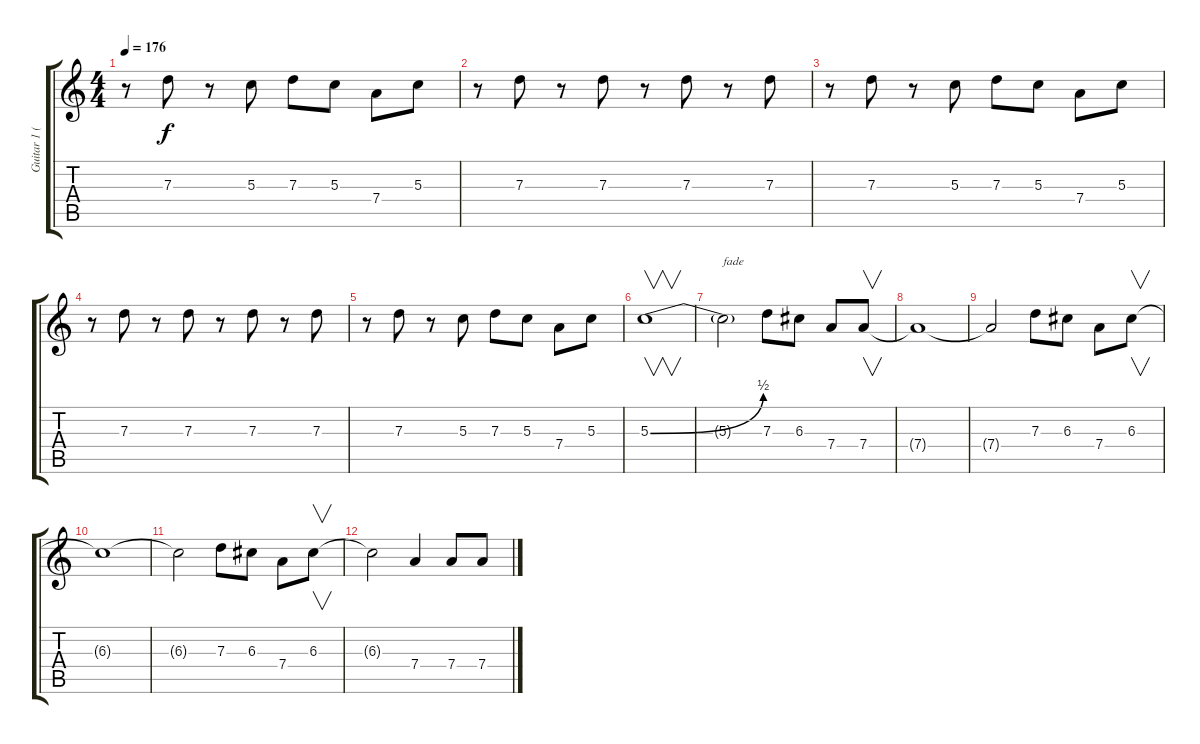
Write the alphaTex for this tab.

\track ("Guitar 1 (Light Dist.)" "Guitar 1 (") {instrument electricguitarclean}
\staff {score tabs}
\tuning (E4 B3 G3 D3 A2 E2) {hide}
\ts (4 4)
\tempo 176
\clef g2
\ks c
r.8{dy f} 7.3.8 r.8 5.3.8 7.3.8 5.3.8 7.4.8 5.3.8 |
r.8 7.3.8 r.8 7.3.8 r.8 7.3.8 r.8 7.3.8 |
r.8 7.3.8 r.8 5.3.8 7.3.8 5.3.8 7.4.8 5.3.8 |
r.8 7.3.8 r.8 7.3.8 r.8 7.3.8 r.8 7.3.8 |
r.8 7.3.8 r.8 5.3.8 7.3.8 5.3.8 7.4.8 5.3.8 |
5.3{be (bend 0 0 60 2)}.1{v} |
5.3{t}.2{txt "fade"} 7.3.8 6.3.8 7.4.8 7.4.8{v} |
7.4{t}.1 |
7.4{t}.2 7.3.8 6.3.8 7.4.8 6.3.8{v} |
6.3{t}.1 |
6.3{t}.2 7.3.8 6.3.8 7.4.8 6.3.8{v} |
6.3{t}.2 7.4.4 7.4.8 7.4.8
